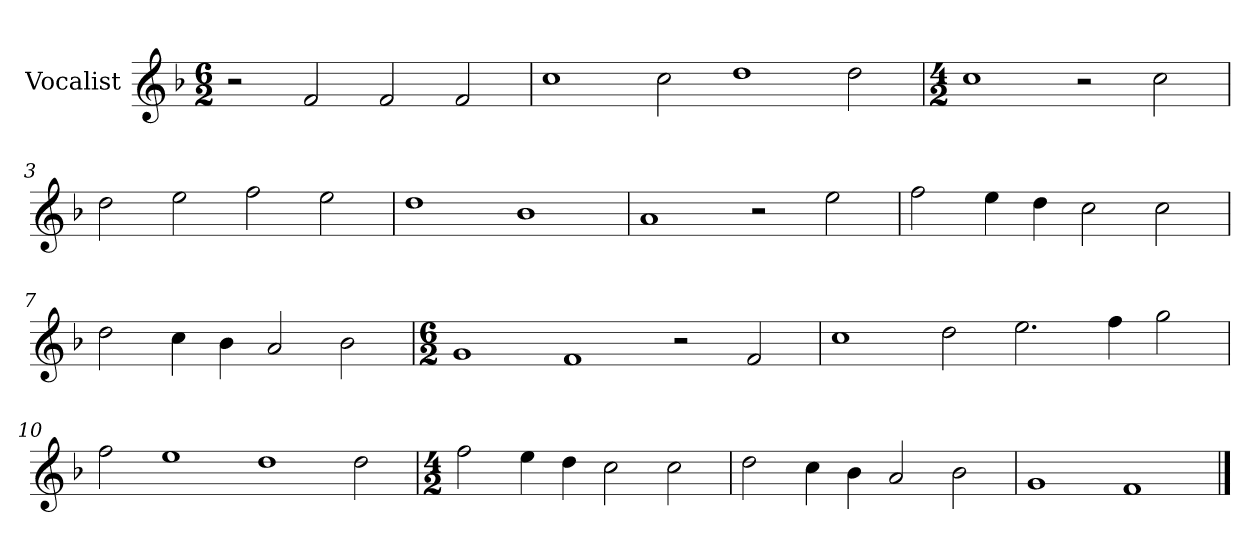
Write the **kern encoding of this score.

**kern
*part1
*staff1
*I"Vocalist
*k[b-]
*F:
*M6/2
=
2r
2f
2f
2f
=1
1cc
2cc
1dd
2dd
=2
*M4/2
1cc
2r
2cc
=3
2dd
2ee
2ff
2ee
=4
1dd
1b-
=5
1a
2r
2ee
=6
2ff
4ee
4dd
2cc
2cc
=7
2dd
4cc
4b-
2a
2b-
=8
*M6/2
1g
1f
2r
2f
=9
1cc
2dd
2.ee
4ff
2gg
=10
2ff
1ee
1dd
2dd
=11
*M4/2
2ff
4ee
4dd
2cc
2cc
=12
2dd
4cc
4b-
2a
2b-
=13
1g
1f
==
*-
